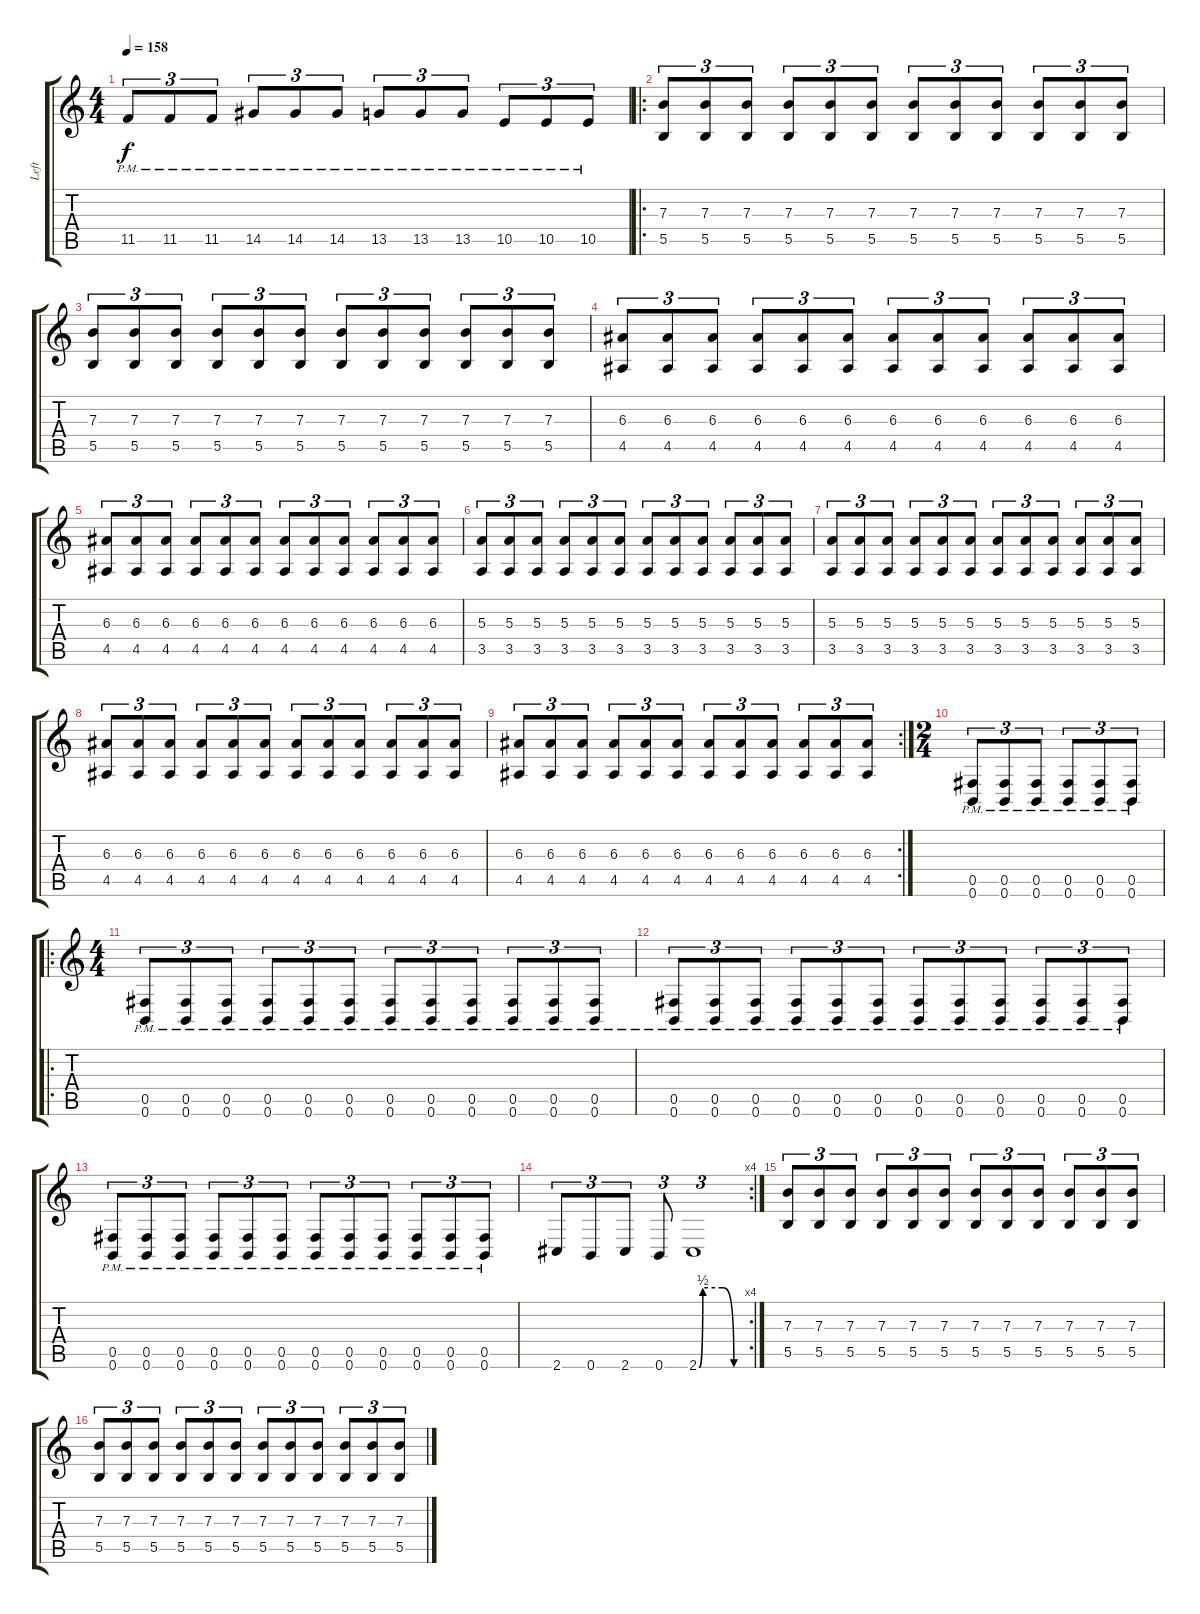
\track ("Left" "Left") {instrument overdrivenguitar}
\staff {score tabs}
\tuning (Db4 Ab3 E3 B2 Gb2 B1) {hide}
\ts (4 4)
\tempo 158
\clef g2
\ks c
11.5{pm}.8{tu (3 2) dy f} 11.5{pm}.8{tu (3 2)} 11.5{pm}.8{tu (3 2)} 14.5{pm}.8{tu (3 2)} 14.5{pm}.8{tu (3 2)} 14.5{pm}.8{tu (3 2)} 13.5{pm}.8{tu (3 2)} 13.5{pm}.8{tu (3 2)} 13.5{pm}.8{tu (3 2)} 10.5{pm}.8{tu (3 2)} 10.5{pm}.8{tu (3 2)} 10.5{pm}.8{tu (3 2)} |
\ro
(7.3 5.5).8{tu (3 2) balance 8} (7.3 5.5).8{tu (3 2)} (7.3 5.5).8{tu (3 2)} (7.3 5.5).8{tu (3 2)} (7.3 5.5).8{tu (3 2)} (7.3 5.5).8{tu (3 2)} (7.3 5.5).8{tu (3 2)} (7.3 5.5).8{tu (3 2)} (7.3 5.5).8{tu (3 2)} (7.3 5.5).8{tu (3 2)} (7.3 5.5).8{tu (3 2)} (7.3 5.5).8{tu (3 2)} |
(7.3 5.5).8{tu (3 2)} (7.3 5.5).8{tu (3 2)} (7.3 5.5).8{tu (3 2)} (7.3 5.5).8{tu (3 2)} (7.3 5.5).8{tu (3 2)} (7.3 5.5).8{tu (3 2)} (7.3 5.5).8{tu (3 2)} (7.3 5.5).8{tu (3 2)} (7.3 5.5).8{tu (3 2)} (7.3 5.5).8{tu (3 2)} (7.3 5.5).8{tu (3 2)} (7.3 5.5).8{tu (3 2)} |
(6.3 4.5).8{tu (3 2)} (6.3 4.5).8{tu (3 2)} (6.3 4.5).8{tu (3 2)} (6.3 4.5).8{tu (3 2)} (6.3 4.5).8{tu (3 2)} (6.3 4.5).8{tu (3 2)} (6.3 4.5).8{tu (3 2)} (6.3 4.5).8{tu (3 2)} (6.3 4.5).8{tu (3 2)} (6.3 4.5).8{tu (3 2)} (6.3 4.5).8{tu (3 2)} (6.3 4.5).8{tu (3 2)} |
(6.3 4.5).8{tu (3 2)} (6.3 4.5).8{tu (3 2)} (6.3 4.5).8{tu (3 2)} (6.3 4.5).8{tu (3 2)} (6.3 4.5).8{tu (3 2)} (6.3 4.5).8{tu (3 2)} (6.3 4.5).8{tu (3 2)} (6.3 4.5).8{tu (3 2)} (6.3 4.5).8{tu (3 2)} (6.3 4.5).8{tu (3 2)} (6.3 4.5).8{tu (3 2)} (6.3 4.5).8{tu (3 2)} |
(5.3 3.5).8{tu (3 2)} (5.3 3.5).8{tu (3 2)} (5.3 3.5).8{tu (3 2)} (5.3 3.5).8{tu (3 2)} (5.3 3.5).8{tu (3 2)} (5.3 3.5).8{tu (3 2)} (5.3 3.5).8{tu (3 2)} (5.3 3.5).8{tu (3 2)} (5.3 3.5).8{tu (3 2)} (5.3 3.5).8{tu (3 2)} (5.3 3.5).8{tu (3 2)} (5.3 3.5).8{tu (3 2)} |
(5.3 3.5).8{tu (3 2)} (5.3 3.5).8{tu (3 2)} (5.3 3.5).8{tu (3 2)} (5.3 3.5).8{tu (3 2)} (5.3 3.5).8{tu (3 2)} (5.3 3.5).8{tu (3 2)} (5.3 3.5).8{tu (3 2)} (5.3 3.5).8{tu (3 2)} (5.3 3.5).8{tu (3 2)} (5.3 3.5).8{tu (3 2)} (5.3 3.5).8{tu (3 2)} (5.3 3.5).8{tu (3 2)} |
(6.3 4.5).8{tu (3 2)} (6.3 4.5).8{tu (3 2)} (6.3 4.5).8{tu (3 2)} (6.3 4.5).8{tu (3 2)} (6.3 4.5).8{tu (3 2)} (6.3 4.5).8{tu (3 2)} (6.3 4.5).8{tu (3 2)} (6.3 4.5).8{tu (3 2)} (6.3 4.5).8{tu (3 2)} (6.3 4.5).8{tu (3 2)} (6.3 4.5).8{tu (3 2)} (6.3 4.5).8{tu (3 2)} |
\rc 2
(6.3 4.5).8{tu (3 2)} (6.3 4.5).8{tu (3 2)} (6.3 4.5).8{tu (3 2)} (6.3 4.5).8{tu (3 2)} (6.3 4.5).8{tu (3 2)} (6.3 4.5).8{tu (3 2)} (6.3 4.5).8{tu (3 2)} (6.3 4.5).8{tu (3 2)} (6.3 4.5).8{tu (3 2)} (6.3 4.5).8{tu (3 2)} (6.3 4.5).8{tu (3 2)} (6.3 4.5).8{tu (3 2)} |
\ts (2 4)
(0.5{pm} 0.6{pm}).8{tu (3 2) balance 0} (0.5{pm} 0.6{pm}).8{tu (3 2)} (0.5{pm} 0.6{pm}).8{tu (3 2)} (0.5{pm} 0.6{pm}).8{tu (3 2)} (0.5{pm} 0.6{pm}).8{tu (3 2)} (0.5{pm} 0.6{pm}).8{tu (3 2)} |
\ro
\ts (4 4)
(0.5{pm} 0.6{pm}).8{tu (3 2)} (0.5{pm} 0.6{pm}).8{tu (3 2)} (0.5{pm} 0.6{pm}).8{tu (3 2)} (0.5{pm} 0.6{pm}).8{tu (3 2)} (0.5{pm} 0.6{pm}).8{tu (3 2)} (0.5{pm} 0.6{pm}).8{tu (3 2)} (0.5{pm} 0.6{pm}).8{tu (3 2)} (0.5{pm} 0.6{pm}).8{tu (3 2)} (0.5{pm} 0.6{pm}).8{tu (3 2)} (0.5{pm} 0.6{pm}).8{tu (3 2)} (0.5{pm} 0.6{pm}).8{tu (3 2)} (0.5{pm} 0.6{pm}).8{tu (3 2)} |
(0.5{pm} 0.6{pm}).8{tu (3 2)} (0.5{pm} 0.6{pm}).8{tu (3 2)} (0.5{pm} 0.6{pm}).8{tu (3 2)} (0.5{pm} 0.6{pm}).8{tu (3 2)} (0.5{pm} 0.6{pm}).8{tu (3 2)} (0.5{pm} 0.6{pm}).8{tu (3 2)} (0.5{pm} 0.6{pm}).8{tu (3 2)} (0.5{pm} 0.6{pm}).8{tu (3 2)} (0.5{pm} 0.6{pm}).8{tu (3 2)} (0.5{pm} 0.6{pm}).8{tu (3 2)} (0.5{pm} 0.6{pm}).8{tu (3 2)} (0.5{pm} 0.6{pm}).8{tu (3 2)} |
(0.5{pm} 0.6{pm}).8{tu (3 2)} (0.5{pm} 0.6{pm}).8{tu (3 2)} (0.5{pm} 0.6{pm}).8{tu (3 2)} (0.5{pm} 0.6{pm}).8{tu (3 2)} (0.5{pm} 0.6{pm}).8{tu (3 2)} (0.5{pm} 0.6{pm}).8{tu (3 2)} (0.5{pm} 0.6{pm}).8{tu (3 2)} (0.5{pm} 0.6{pm}).8{tu (3 2)} (0.5{pm} 0.6{pm}).8{tu (3 2)} (0.5{pm} 0.6{pm}).8{tu (3 2)} (0.5{pm} 0.6{pm}).8{tu (3 2)} (0.5{pm} 0.6{pm}).8{tu (3 2)} |
\rc 4
2.6.8{tu (3 2)} 0.6.8{tu (3 2)} 2.6.8{tu (3 2)} 0.6.8{tu (3 2)} 2.6{be (custom 0 0 5 2 30 2 45 0 60 0)}.1{tu (3 2)} |
(7.3 5.5).8{tu (3 2) balance 8} (7.3 5.5).8{tu (3 2)} (7.3 5.5).8{tu (3 2)} (7.3 5.5).8{tu (3 2)} (7.3 5.5).8{tu (3 2)} (7.3 5.5).8{tu (3 2)} (7.3 5.5).8{tu (3 2)} (7.3 5.5).8{tu (3 2)} (7.3 5.5).8{tu (3 2)} (7.3 5.5).8{tu (3 2)} (7.3 5.5).8{tu (3 2)} (7.3 5.5).8{tu (3 2)} |
(7.3 5.5).8{tu (3 2)} (7.3 5.5).8{tu (3 2)} (7.3 5.5).8{tu (3 2)} (7.3 5.5).8{tu (3 2)} (7.3 5.5).8{tu (3 2)} (7.3 5.5).8{tu (3 2)} (7.3 5.5).8{tu (3 2)} (7.3 5.5).8{tu (3 2)} (7.3 5.5).8{tu (3 2)} (7.3 5.5).8{tu (3 2)} (7.3 5.5).8{tu (3 2)} (7.3 5.5).8{tu (3 2)}
